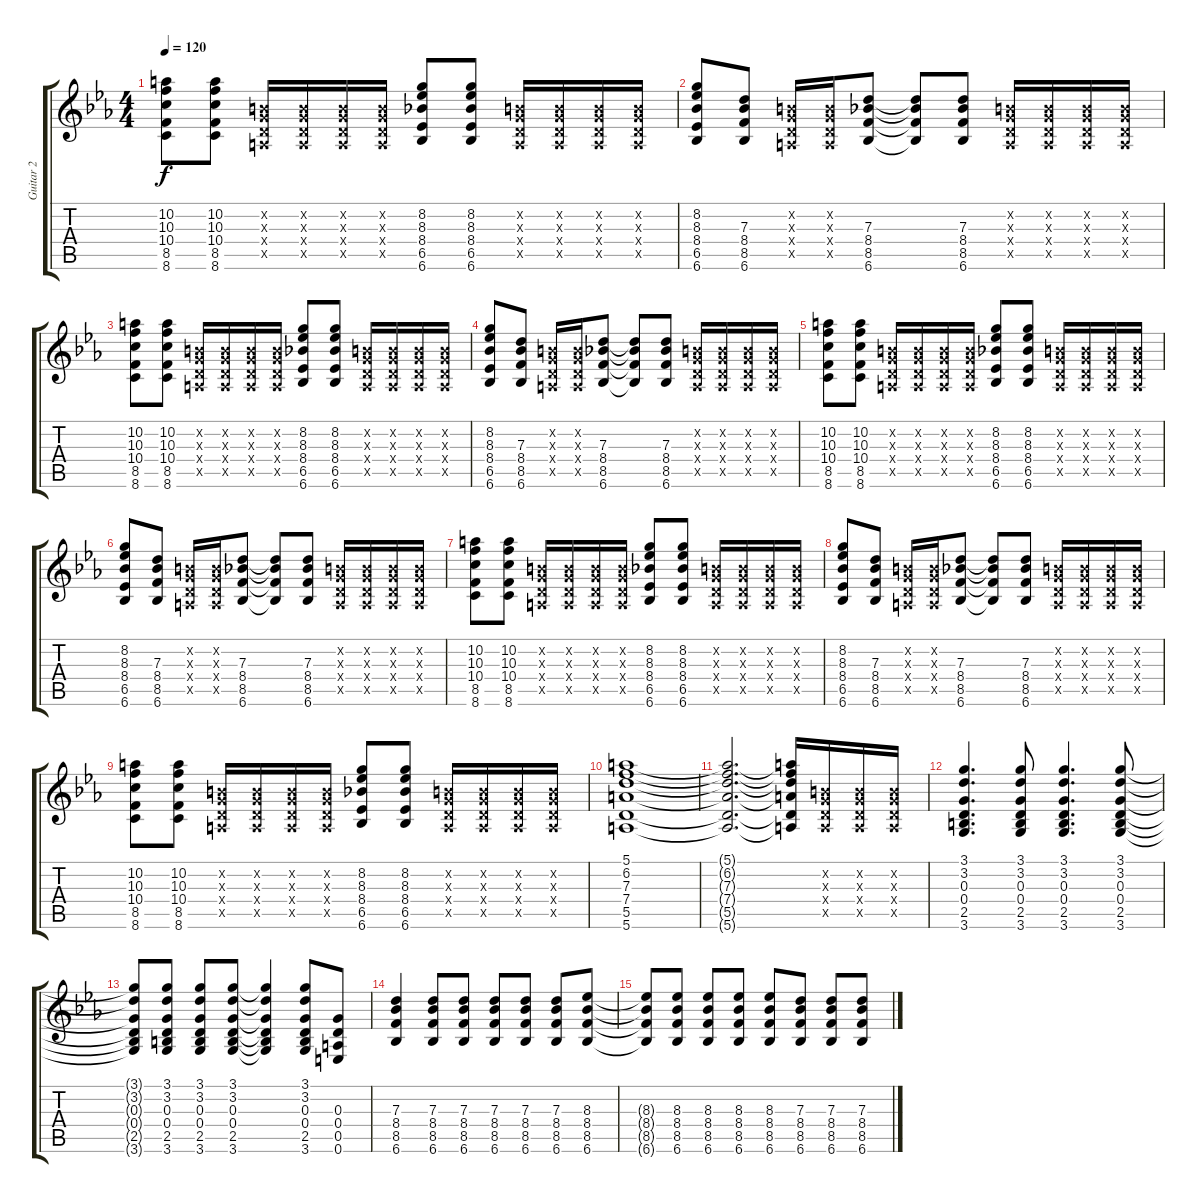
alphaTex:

\track ("Guitar 2" "Guitar 2") {instrument acousticguitarsteel}
\staff {score tabs}
\tuning (E4 B3 G3 D3 A2 E2) {hide}
\ts (4 4)
\tempo 120
\clef g2
\ks eb
(10.2 10.3 10.4 8.5 8.6).8{dy f} (10.2 10.3 10.4 8.5 8.6).8 (0.2{x} 0.3{x} 0.4{x} 0.5{x}).16 (0.2{x} 0.3{x} 0.4{x} 0.5{x}).16 (0.2{x} 0.3{x} 0.4{x} 0.5{x}).16 (0.2{x} 0.3{x} 0.4{x} 0.5{x}).16 (8.2 8.3 8.4 6.5 6.6).8 (8.2 8.3 8.4 6.5 6.6).8 (0.2{x} 0.3{x} 0.4{x} 0.5{x}).16 (0.2{x} 0.3{x} 0.4{x} 0.5{x}).16 (0.2{x} 0.3{x} 0.4{x} 0.5{x}).16 (0.2{x} 0.3{x} 0.4{x} 0.5{x}).16 |
(8.2 8.3 8.4 6.5 6.6).8 (7.3 8.4 8.5 6.6).8 (0.2{x} 0.3{x} 0.4{x} 0.5{x}).16 (0.2{x} 0.3{x} 0.4{x} 0.5{x}).16 (7.3 8.4 8.5 6.6).8 (7.3{t} 8.4{t} 8.5{t} 6.6{t}).8 (7.3 8.4 8.5 6.6).8 (0.2{x} 0.3{x} 0.4{x} 0.5{x}).16 (0.2{x} 0.3{x} 0.4{x} 0.5{x}).16 (0.2{x} 0.3{x} 0.4{x} 0.5{x}).16 (0.2{x} 0.3{x} 0.4{x} 0.5{x}).16 |
(10.2 10.3 10.4 8.5 8.6).8 (10.2 10.3 10.4 8.5 8.6).8 (0.2{x} 0.3{x} 0.4{x} 0.5{x}).16 (0.2{x} 0.3{x} 0.4{x} 0.5{x}).16 (0.2{x} 0.3{x} 0.4{x} 0.5{x}).16 (0.2{x} 0.3{x} 0.4{x} 0.5{x}).16 (8.2 8.3 8.4 6.5 6.6).8 (8.2 8.3 8.4 6.5 6.6).8 (0.2{x} 0.3{x} 0.4{x} 0.5{x}).16 (0.2{x} 0.3{x} 0.4{x} 0.5{x}).16 (0.2{x} 0.3{x} 0.4{x} 0.5{x}).16 (0.2{x} 0.3{x} 0.4{x} 0.5{x}).16 |
(8.2 8.3 8.4 6.5 6.6).8 (7.3 8.4 8.5 6.6).8 (0.2{x} 0.3{x} 0.4{x} 0.5{x}).16 (0.2{x} 0.3{x} 0.4{x} 0.5{x}).16 (7.3 8.4 8.5 6.6).8 (7.3{t} 8.4{t} 8.5{t} 6.6{t}).8 (7.3 8.4 8.5 6.6).8 (0.2{x} 0.3{x} 0.4{x} 0.5{x}).16 (0.2{x} 0.3{x} 0.4{x} 0.5{x}).16 (0.2{x} 0.3{x} 0.4{x} 0.5{x}).16 (0.2{x} 0.3{x} 0.4{x} 0.5{x}).16 |
(10.2 10.3 10.4 8.5 8.6).8 (10.2 10.3 10.4 8.5 8.6).8 (0.2{x} 0.3{x} 0.4{x} 0.5{x}).16 (0.2{x} 0.3{x} 0.4{x} 0.5{x}).16 (0.2{x} 0.3{x} 0.4{x} 0.5{x}).16 (0.2{x} 0.3{x} 0.4{x} 0.5{x}).16 (8.2 8.3 8.4 6.5 6.6).8 (8.2 8.3 8.4 6.5 6.6).8 (0.2{x} 0.3{x} 0.4{x} 0.5{x}).16 (0.2{x} 0.3{x} 0.4{x} 0.5{x}).16 (0.2{x} 0.3{x} 0.4{x} 0.5{x}).16 (0.2{x} 0.3{x} 0.4{x} 0.5{x}).16 |
(8.2 8.3 8.4 6.5 6.6).8 (7.3 8.4 8.5 6.6).8 (0.2{x} 0.3{x} 0.4{x} 0.5{x}).16 (0.2{x} 0.3{x} 0.4{x} 0.5{x}).16 (7.3 8.4 8.5 6.6).8 (7.3{t} 8.4{t} 8.5{t} 6.6{t}).8 (7.3 8.4 8.5 6.6).8 (0.2{x} 0.3{x} 0.4{x} 0.5{x}).16 (0.2{x} 0.3{x} 0.4{x} 0.5{x}).16 (0.2{x} 0.3{x} 0.4{x} 0.5{x}).16 (0.2{x} 0.3{x} 0.4{x} 0.5{x}).16 |
(10.2 10.3 10.4 8.5 8.6).8 (10.2 10.3 10.4 8.5 8.6).8 (0.2{x} 0.3{x} 0.4{x} 0.5{x}).16 (0.2{x} 0.3{x} 0.4{x} 0.5{x}).16 (0.2{x} 0.3{x} 0.4{x} 0.5{x}).16 (0.2{x} 0.3{x} 0.4{x} 0.5{x}).16 (8.2 8.3 8.4 6.5 6.6).8 (8.2 8.3 8.4 6.5 6.6).8 (0.2{x} 0.3{x} 0.4{x} 0.5{x}).16 (0.2{x} 0.3{x} 0.4{x} 0.5{x}).16 (0.2{x} 0.3{x} 0.4{x} 0.5{x}).16 (0.2{x} 0.3{x} 0.4{x} 0.5{x}).16 |
(8.2 8.3 8.4 6.5 6.6).8 (7.3 8.4 8.5 6.6).8 (0.2{x} 0.3{x} 0.4{x} 0.5{x}).16 (0.2{x} 0.3{x} 0.4{x} 0.5{x}).16 (7.3 8.4 8.5 6.6).8 (7.3{t} 8.4{t} 8.5{t} 6.6{t}).8 (7.3 8.4 8.5 6.6).8 (0.2{x} 0.3{x} 0.4{x} 0.5{x}).16 (0.2{x} 0.3{x} 0.4{x} 0.5{x}).16 (0.2{x} 0.3{x} 0.4{x} 0.5{x}).16 (0.2{x} 0.3{x} 0.4{x} 0.5{x}).16 |
(10.2 10.3 10.4 8.5 8.6).8 (10.2 10.3 10.4 8.5 8.6).8 (0.2{x} 0.3{x} 0.4{x} 0.5{x}).16 (0.2{x} 0.3{x} 0.4{x} 0.5{x}).16 (0.2{x} 0.3{x} 0.4{x} 0.5{x}).16 (0.2{x} 0.3{x} 0.4{x} 0.5{x}).16 (8.2 8.3 8.4 6.5 6.6).8 (8.2 8.3 8.4 6.5 6.6).8 (0.2{x} 0.3{x} 0.4{x} 0.5{x}).16 (0.2{x} 0.3{x} 0.4{x} 0.5{x}).16 (0.2{x} 0.3{x} 0.4{x} 0.5{x}).16 (0.2{x} 0.3{x} 0.4{x} 0.5{x}).16 |
(5.1 6.2 7.3 7.4 5.5 5.6).1 |
(5.1{t} 6.2{t} 7.3{t} 7.4{t} 5.5{t} 5.6{t}).2{d} (5.1{t} 6.2{t} 7.3{t} 7.4{t} 5.5{t} 5.6{t}).16 (0.2{x} 0.3{x} 0.4{x} 0.5{x}).16 (0.2{x} 0.3{x} 0.4{x} 0.5{x}).16 (0.2{x} 0.3{x} 0.4{x} 0.5{x}).16 |
(3.1 3.2 0.3 0.4 2.5 3.6).4{d} (3.1 3.2 0.3 0.4 2.5 3.6).8 (3.1 3.2 0.3 0.4 2.5 3.6).4{d} (3.1 3.2 0.3 0.4 2.5 3.6).8 |
(3.1{t} 3.2{t} 0.3{t} 0.4{t} 2.5{t} 3.6{t}).8 (3.1 3.2 0.3 0.4 2.5 3.6).8 (3.1 3.2 0.3 0.4 2.5 3.6).8 (3.1 3.2 0.3 0.4 2.5 3.6).8 (3.1{t} 3.2{t} 0.3{t} 0.4{t} 2.5{t} 3.6{t}).4 (3.1 3.2 0.3 0.4 2.5 3.6).8 (0.3 0.4 0.5 0.6).8 |
(7.3 8.4 8.5 6.6).4 (7.3 8.4 8.5 6.6).8 (7.3 8.4 8.5 6.6).8 (7.3 8.4 8.5 6.6).8 (7.3 8.4 8.5 6.6).8 (7.3 8.4 8.5 6.6).8 (8.3 8.4 8.5 6.6).8 |
(8.3{t} 8.4{t} 8.5{t} 6.6{t}).8 (8.3 8.4 8.5 6.6).8 (8.3 8.4 8.5 6.6).8 (8.3 8.4 8.5 6.6).8 (8.3 8.4 8.5 6.6).8 (7.3 8.4 8.5 6.6).8 (7.3 8.4 8.5 6.6).8 (7.3 8.4 8.5 6.6).8
